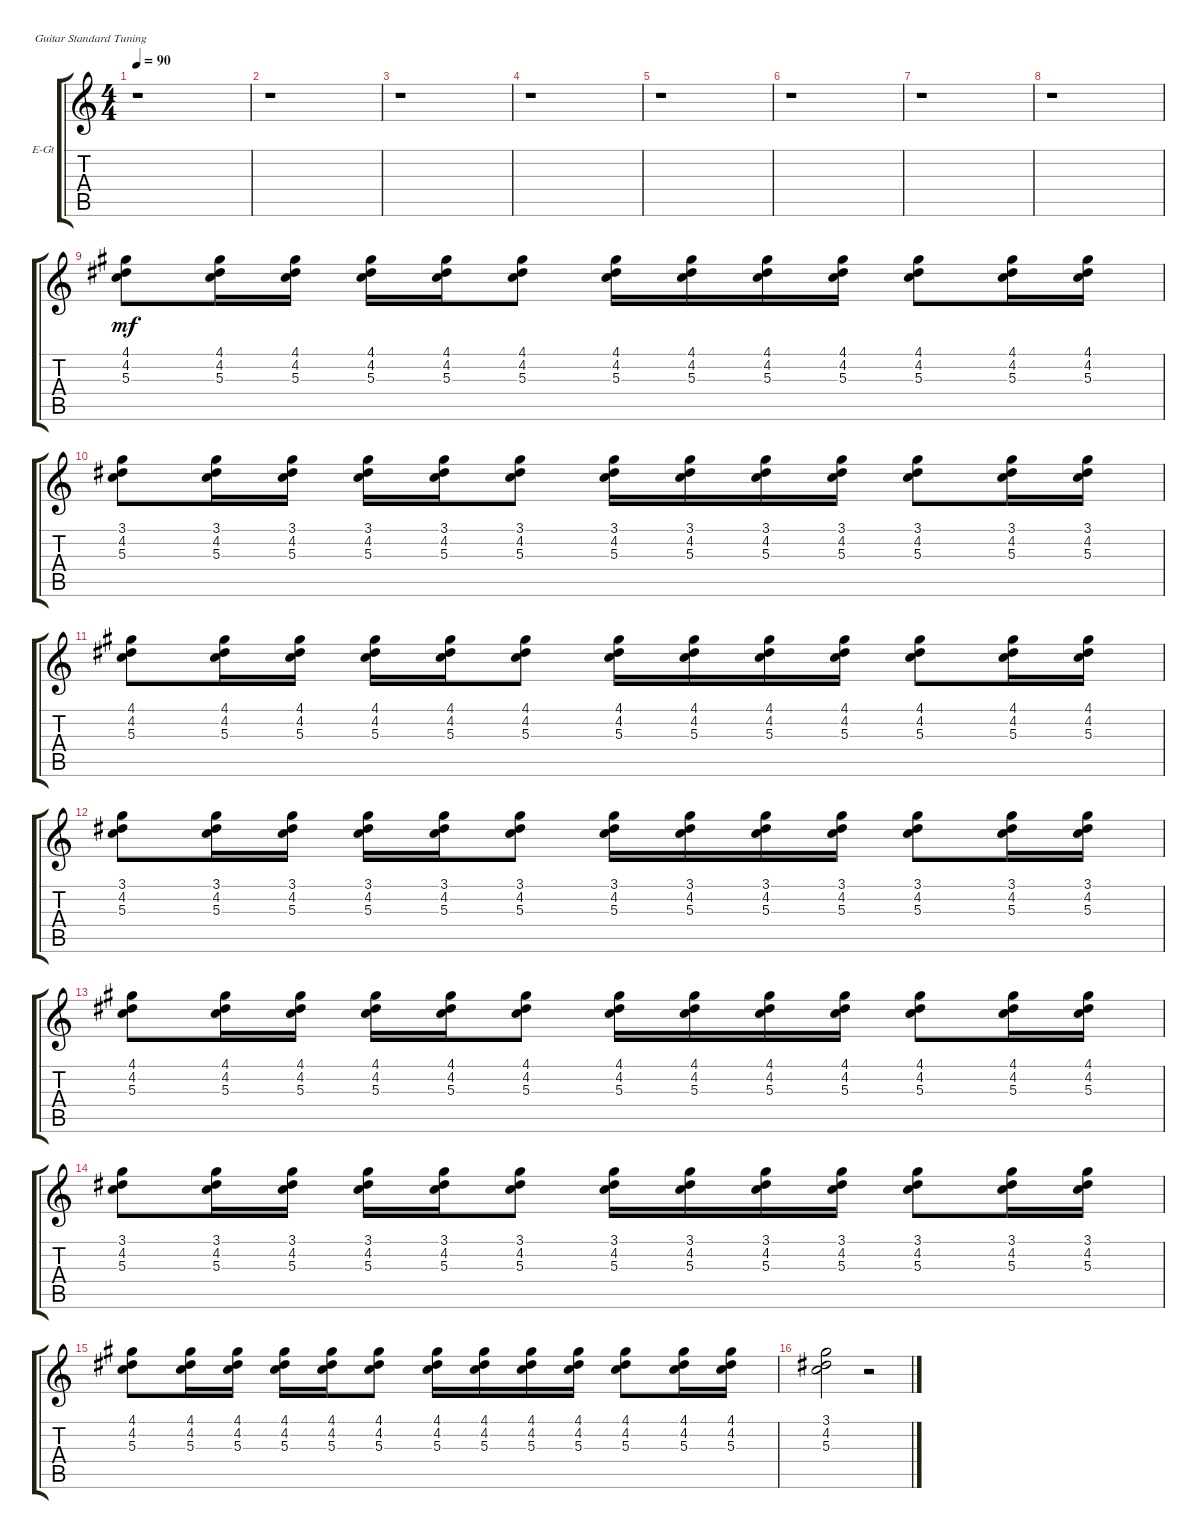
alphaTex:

\defaultSystemsLayout 4
\bracketExtendMode groupsimilarinstruments
\firstSystemTrackNameOrientation horizontal
\otherSystemsTrackNameOrientation horizontal
\track ("Electric Guitar" "E-Gt") {instrument electricguitarclean}
\staff {score tabs}
\tuning (E4 B3 G3 D3 A2 E2)
\ts (4 4)
\tempo 90
\clef g2
\scale
0.485477
\ks c
r.1{dy mf instrument electricguitarclean} |
\scale
0.257261 r.1 |
\scale
0.257261 r.1 |
\scale
0.333333 r.1 |
\scale
0.333333 r.1 |
\scale
0.333333 r.1 |
\scale
0.333333 r.1 |
\scale
0.333333 r.1 |
\scale
0.333333 (5.3 4.2 4.1).8 (4.1 4.2 5.3).16 (5.3 4.2 4.1).16 (4.1 4.2 5.3).16 (5.3 4.2 4.1).16 (4.1 4.2 5.3).8 (5.3 4.2 4.1).16 (5.3 4.2 4.1).16 (5.3 4.2 4.1).16 (5.3 4.2 4.1).16 (4.1 4.2 5.3).8 (5.3 4.1 4.2).16 (5.3 4.2 4.1).16 |
\scale
0.333333 (5.3 4.2 3.1).8 (3.1 4.2 5.3).16 (5.3 4.2 3.1).16 (3.1 4.2 5.3).16 (5.3 4.2 3.1).16 (3.1 4.2 5.3).8 (5.3 4.2 3.1).16 (5.3 4.2 3.1).16 (5.3 4.2 3.1).16 (5.3 4.2 3.1).16 (3.1 4.2 5.3).8 (5.3 3.1 4.2).16 (5.3 4.2 3.1).16 |
\scale
0.333333 (5.3 4.2 4.1).8 (4.1 4.2 5.3).16 (5.3 4.2 4.1).16 (4.1 4.2 5.3).16 (5.3 4.2 4.1).16 (4.1 4.2 5.3).8 (5.3 4.2 4.1).16 (5.3 4.2 4.1).16 (5.3 4.2 4.1).16 (5.3 4.2 4.1).16 (4.1 4.2 5.3).8 (5.3 4.1 4.2).16 (5.3 4.2 4.1).16 |
\scale
0.333333 (5.3 4.2 3.1).8 (3.1 4.2 5.3).16 (5.3 4.2 3.1).16 (3.1 4.2 5.3).16 (5.3 4.2 3.1).16 (3.1 4.2 5.3).8 (5.3 4.2 3.1).16 (5.3 4.2 3.1).16 (5.3 4.2 3.1).16 (5.3 4.2 3.1).16 (3.1 4.2 5.3).8 (5.3 3.1 4.2).16 (5.3 4.2 3.1).16 |
\scale
0.333333 (5.3 4.2 4.1).8 (4.1 4.2 5.3).16 (5.3 4.2 4.1).16 (4.1 4.2 5.3).16 (5.3 4.2 4.1).16 (4.1 4.2 5.3).8 (5.3 4.2 4.1).16 (5.3 4.2 4.1).16 (5.3 4.2 4.1).16 (5.3 4.2 4.1).16 (4.1 4.2 5.3).8 (5.3 4.1 4.2).16 (5.3 4.2 4.1).16 |
\scale
0.333333 (5.3 4.2 3.1).8 (3.1 4.2 5.3).16 (5.3 4.2 3.1).16 (3.1 4.2 5.3).16 (5.3 4.2 3.1).16 (3.1 4.2 5.3).8 (5.3 4.2 3.1).16 (5.3 4.2 3.1).16 (5.3 4.2 3.1).16 (5.3 4.2 3.1).16 (3.1 4.2 5.3).8 (5.3 3.1 4.2).16 (5.3 4.2 3.1).16 |
\scale
0.333333 (5.3 4.2 4.1).8 (4.1 4.2 5.3).16 (5.3 4.2 4.1).16 (4.1 4.2 5.3).16 (5.3 4.2 4.1).16 (4.1 4.2 5.3).8 (5.3 4.2 4.1).16 (5.3 4.2 4.1).16 (5.3 4.2 4.1).16 (5.3 4.2 4.1).16 (4.1 4.2 5.3).8 (5.3 4.1 4.2).16 (5.3 4.2 4.1).16 |
\scale
0.333333 (5.3 4.2 3.1).2 r.2
